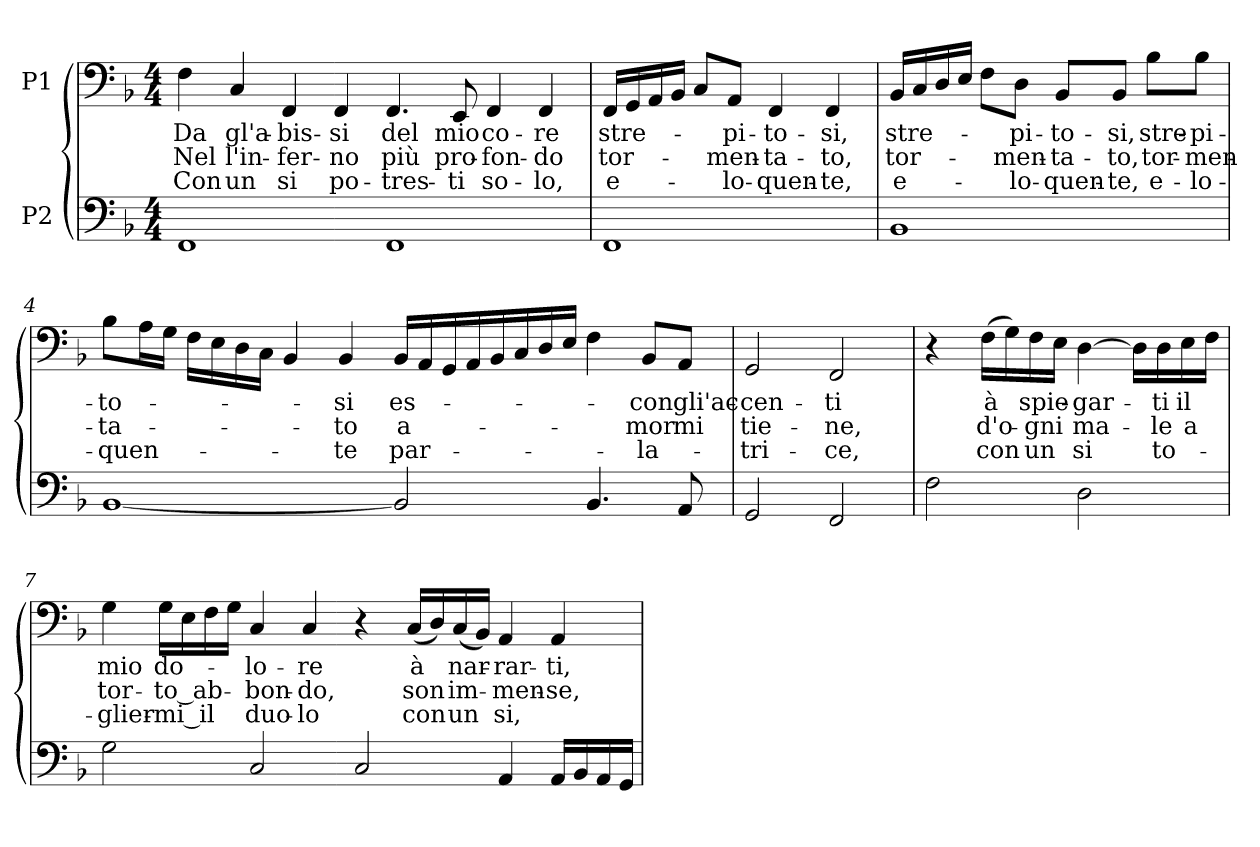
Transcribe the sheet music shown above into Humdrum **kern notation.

**kern	**kern	**text	**text	**text
*part2	*part1	*part1	*part1	*part1
*staff2	*staff1	*staff1	*staff1	*staff1
*I"P2	*I"P1	*	*	*
!!LO:PB:g=z
*clefF4	*clefF4	*	*	*
*k[b-]	*k[b-]	*	*	*
*F:	*F:	*	*	*
*M4/4	*M4/4	*	*	*
=1	=1	=1	=1	=1
!	!	!LO:LY:b:color=#000000	!LO:LY:b:color=#000000	!LO:LY:b:color=#000000
1FFi	4Fi\	Da	Nel	Con
!	!	!LO:LY:b:color=#000000	!LO:LY:b:color=#000000	!LO:LY:b:color=#000000
.	4Ci/	gl'a-	l'in-	un
!	!	!LO:LY:b:color=#000000	!LO:LY:b:color=#000000	!LO:LY:b:color=#000000
.	4FFi/	-bis-	-fer-	si
!	!	!LO:LY:b:color=#000000	!LO:LY:b:color=#000000	!LO:LY:b:color=#000000
.	4FFi/	-si	-no	po-
!	!	!LO:LY:b:color=#000000	!LO:LY:b:color=#000000	!LO:LY:b:color=#000000
1FFi	4.FFi/	del	più	-tres-
!	!	!LO:LY:b:color=#000000	!LO:LY:b:color=#000000	!LO:LY:b:color=#000000
.	8EEi/	mio	pro-	-ti
!	!	!LO:LY:b:color=#000000	!LO:LY:b:color=#000000	!LO:LY:b:color=#000000
.	4FFi/	co-	-fon-	so-
!	!	!LO:LY:b:color=#000000	!LO:LY:b:color=#000000	!LO:LY:b:color=#000000
.	4FFi/	-re	-do	-lo,
=2	=2	=2	=2	=2
!	!	!LO:LY:b:color=#000000	!LO:LY:b:color=#000000	!LO:LY:b:color=#000000
1FFi	16FFi/LL	stre-	tor-	e-
.	16GGi/	.	.	.
.	16AAi/	.	.	.
.	16BB-i/JJ	.	.	.
.	8Ci/L	.	.	.
!	!	!LO:LY:b:color=#000000	!LO:LY:b:color=#000000	!LO:LY:b:color=#000000
.	8AAi/J	-pi-	-men-	-lo-
!	!	!LO:LY:b:color=#000000	!LO:LY:b:color=#000000	!LO:LY:b:color=#000000
.	4FFi/	-to-	-ta-	-quen-
!	!	!LO:LY:b:color=#000000	!LO:LY:b:color=#000000	!LO:LY:b:color=#000000
.	4FFi/	-si,	-to,	-te,
=3	=3	=3	=3	=3
!	!	!LO:LY:b:color=#000000	!LO:LY:b:color=#000000	!LO:LY:b:color=#000000
1BB-i	16BB-i/LL	stre-	tor-	e-
.	16Ci/	.	.	.
.	16Di/	.	.	.
.	16Ei/JJ	.	.	.
.	8Fi\L	.	.	.
!	!	!LO:LY:b:color=#000000	!LO:LY:b:color=#000000	!LO:LY:b:color=#000000
.	8Di\J	-pi-	-men-	-lo-
!	!	!LO:LY:b:color=#000000	!LO:LY:b:color=#000000	!LO:LY:b:color=#000000
.	8BB-i/L	-to-	-ta-	-quen-
!	!	!LO:LY:b:color=#000000	!LO:LY:b:color=#000000	!LO:LY:b:color=#000000
.	8BB-i/J	-si,	-to,	-te,
!	!	!LO:LY:b:color=#000000	!LO:LY:b:color=#000000	!LO:LY:b:color=#000000
.	8B-i\L	stre-	tor-	e-
!	!	!LO:LY:b:color=#000000	!LO:LY:b:color=#000000	!LO:LY:b:color=#000000
.	8B-i\J	-pi-	-men-	-lo-
!!LO:LB:g=z
=4	=4	=4	=4	=4
!	!	!LO:LY:b:color=#000000	!LO:LY:b:color=#000000	!LO:LY:b:color=#000000
[1BB-i	8B-i\L	-to-	-ta-	-quen-
.	16Ai\L	.	.	.
.	16Gi\JJ	.	.	.
.	16Fi\LL	.	.	.
.	16Ei\	.	.	.
.	16Di\	.	.	.
.	16Ci\JJ	.	.	.
.	4BB-i/	.	.	.
!	!	!LO:LY:b:color=#000000	!LO:LY:b:color=#000000	!LO:LY:b:color=#000000
.	4BB-i/	-si	-to	-te
!	!	!LO:LY:b:color=#000000	!LO:LY:b:color=#000000	!LO:LY:b:color=#000000
2BB-i/]	16BB-i/LL	es-	a-	par-
.	16AAi/	.	.	.
.	16GGi/	.	.	.
.	16AAi/	.	.	.
.	16BB-i/	.	.	.
.	16Ci/	.	.	.
.	16Di/	.	.	.
.	16Ei/JJ	.	.	.
4.BB-i/	4Fi\	.	.	.
!	!	!LO:LY:b:color=#000000	!LO:LY:b:color=#000000	!LO:LY:b:color=#000000
.	8BB-i/L	-con	-mor	-la-
!	!	!LO:LY:b:color=#000000	!LO:LY:b:color=#000000	!
8AAi/	8AAi/J	gli'ac-	mi	.
=5	=5	=5	=5	=5
!	!	!LO:LY:b:color=#000000	!LO:LY:b:color=#000000	!LO:LY:b:color=#000000
2GGi/	2GGi/	-cen-	tie-	-tri-
!	!	!LO:LY:b:color=#000000	!LO:LY:b:color=#000000	!LO:LY:b:color=#000000
2FFi/	2FFi/	-ti	-ne,	-ce,
!!LO:LB:g=z
=6	=6	=6	=6	=6
2Fi\	4r	.	.	.
!	!	!LO:LY:b:color=#000000	!LO:LY:b:color=#000000	!LO:LY:b:color=#000000
.	(16Fi\LL	à	d'o-	con
.	16Gi\)	.	.	.
!	!	!LO:LY:b:color=#000000	!LO:LY:b:color=#000000	!LO:LY:b:color=#000000
.	16Fi\	spie-	-gni	un
.	16Ei\JJ	.	.	.
!	!	!LO:LY:b:color=#000000	!LO:LY:b:color=#000000	!LO:LY:b:color=#000000
2Di\	[4Di\	-gar-	ma-	si
.	16Di\LL]	.	.	.
!	!	!LO:LY:b:color=#000000	!LO:LY:b:color=#000000	!LO:LY:b:color=#000000
.	16Di\	-ti	-le	to-
!	!	!LO:LY:b:color=#000000	!LO:LY:b:color=#000000	!
.	16Ei\	il	a	.
.	16Fi\JJ	.	.	.
=7	=7	=7	=7	=7
!	!	!LO:LY:b:color=#000000	!LO:LY:b:color=#000000	!LO:LY:b:color=#000000
2Gi\	4Gi\	mio	tor-	-glier-
!	!	!LO:LY:b:color=#000000	!LO:LY:b:color=#000000	!LO:LY:b:color=#000000
.	16Gi\LL	do-	-to_ab-	-mi_il
.	16Ei\	.	.	.
.	16Fi\	.	.	.
.	16Gi\JJ	.	.	.
!	!	!LO:LY:b:color=#000000	!LO:LY:b:color=#000000	!LO:LY:b:color=#000000
2Ci/	4Ci/	-lo-	-bon-	duo-
!	!	!LO:LY:b:color=#000000	!LO:LY:b:color=#000000	!LO:LY:b:color=#000000
.	4Ci/	-re	-do,	-lo
2Ci/	4r	.	.	.
!	!	!LO:LY:b:color=#000000	!LO:LY:b:color=#000000	!LO:LY:b:color=#000000
.	(16Ci/LL	à	son	con
.	16Di/)	.	.	.
!	!	!LO:LY:b:color=#000000	!LO:LY:b:color=#000000	!LO:LY:b:color=#000000
.	(16Ci/	nar-	im-	un
.	16BB-i/JJ)	.	.	.
!	!	!LO:LY:b:color=#000000	!LO:LY:b:color=#000000	!LO:LY:b:color=#000000
4AAi/	4AAi/	-rar-	-men-	si,
!	!	!LO:LY:b:color=#000000	!LO:LY:b:color=#000000	!
16AAi/LL	4AAi/	-ti,	-se,	.
16BB-i/	.	.	.	.
16AAi/	.	.	.	.
16GGi/JJ	.	.	.	.
=	=	=	=	=
*-	*-	*-	*-	*-
